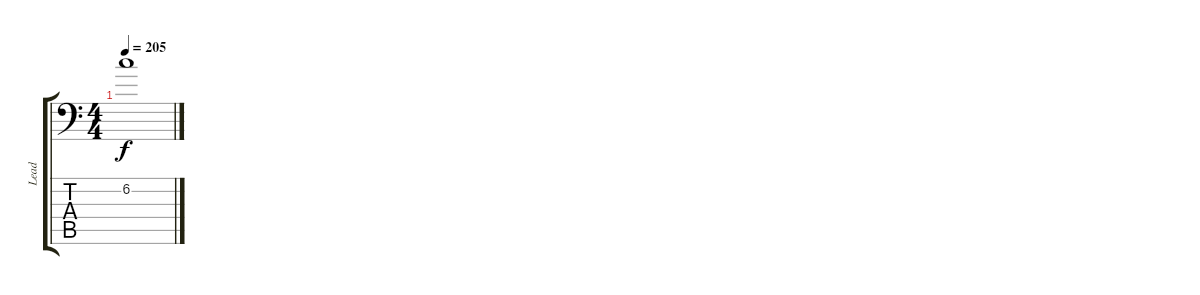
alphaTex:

\track ("Lead" "Lead") {instrument distortionguitar}
\staff {score tabs}
\tuning (B3 Gb3 D3 A2 E2 A1) {hide}
\ts (4 4)
\tempo 205
\clef f4
\ks c
6.2{t}.1{dy f}
